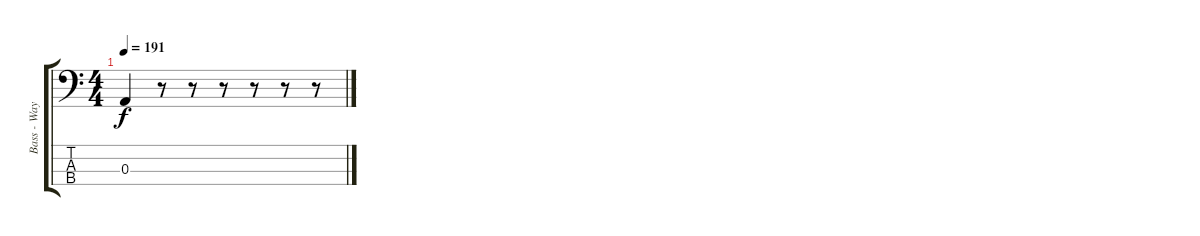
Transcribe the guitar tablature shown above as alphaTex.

\track ("Bass - Wayne Tyas" "Bass - Way") {instrument electricbasspick}
\staff {score tabs}
\tuning (G2 D2 A1 E1) {hide}
\ts (4 4)
\tempo 191
\clef f4
\ks c
0.3.4{dy f} r.8 r.8 r.8 r.8 r.8 r.8
